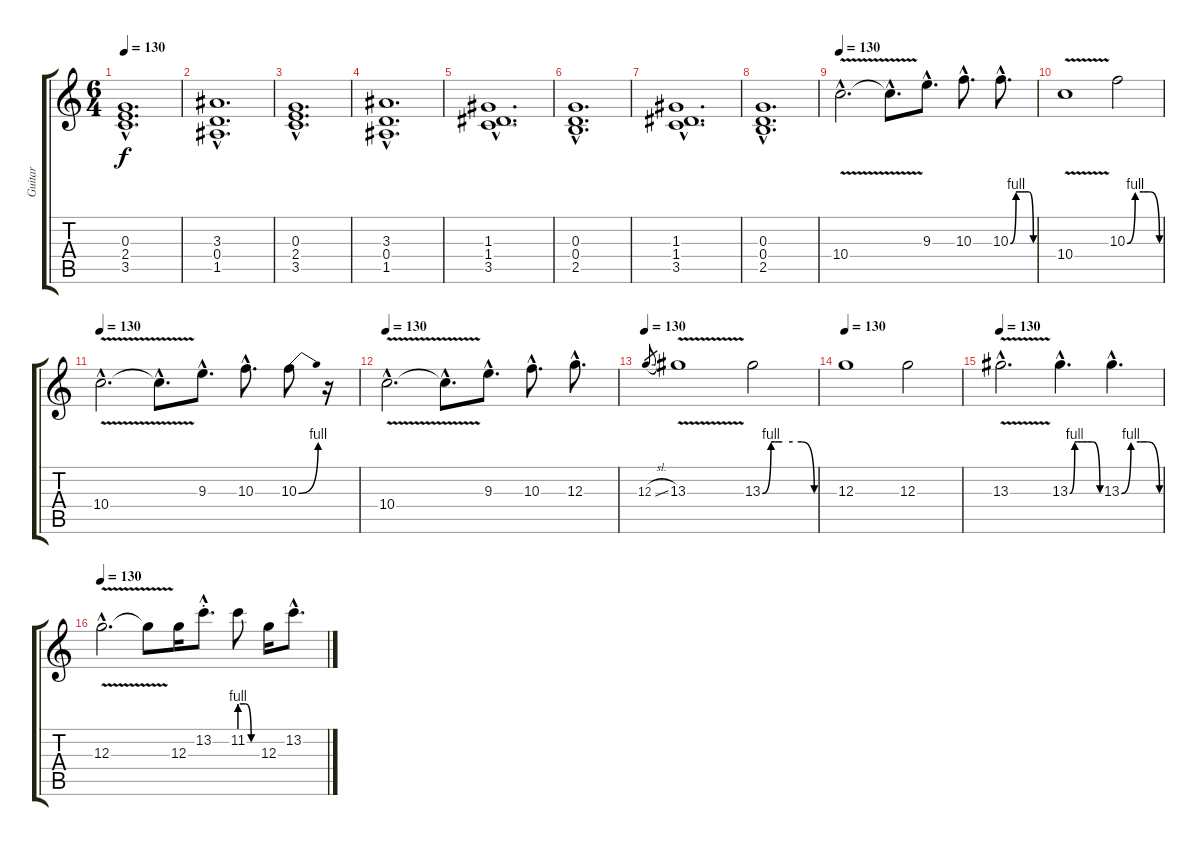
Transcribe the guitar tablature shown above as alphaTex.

\track ("Guitar" "Guitar") {instrument overdrivenguitar}
\staff {score tabs}
\tuning (E4 B3 G3 D3 A2 E2) {hide}
\ts (6 4)
\tempo 130
\tempo 140
\tempo 130
\clef g2
\ks c
(0.3{hac} 2.4{hac} 3.5{hac}).1{d dy f volume 10 instrument overdrivenguitar} |
(3.3{hac} 0.4{hac} 1.5{hac}).1{d} |
(0.3{hac} 2.4{hac} 3.5{hac}).1{d} |
(3.3{hac} 0.4{hac} 1.5{hac}).1{d} |
(1.3{hac} 1.4{hac} 3.5{hac}).1{d} |
(0.3{hac} 0.4{hac} 2.5{hac}).1{d} |
(1.3{hac} 1.4{hac} 3.5{hac}).1{d} |
(0.3{hac} 0.4{hac} 2.5{hac}).1{d} |
\tempo 130
10.4{v hac}.2{d volume 13} 10.4{hac t}.8{d} 9.3{hac}.8{d} 10.3{hac}.8{d} 10.3{be (custom 0 0 15 4 30 4 38 4 48 4 60 0) hac}.8{d} |
10.4{v}.1 10.3{be (custom 0 0 15 4 30 4 42 4 60 0)}.2 |
\tempo 130
10.4{v hac}.2{d} 10.4{hac t}.8{d} 9.3{hac}.8{d} 10.3{hac}.8{d} 10.3{be (bend 0 0 60 4)}.8 r.16 |
\tempo 130
10.4{v hac}.2{d} 10.4{hac t}.8{d} 9.3{hac}.8{d} 10.3{hac}.8{d} 12.3{hac}.8{d} |
\tempo 130
12.3{sl}.8{gr} 13.3{v}.1 13.3{be (custom 0 0 10 4 15 4 23 4 35 4 45 4 60 0)}.2 |
\tempo 130
12.3.1 12.3.2 |
\tempo 130
13.3{v hac}.2{d} 13.3{be (custom 0 0 10 4 15 4 23 4 35 4 45 4 60 0) hac}.4{d} 13.3{be (custom 0 0 15 4 30 4 41 4 60 0) hac}.4{d} |
\tempo 130
12.3{v hac}.2{d} 12.3{t}.8 12.3.16 13.2{hac st}.8{d} 11.2{be (custom 0 4 20 4 40 0 60 0)}.8 12.3.16 13.2{hac}.8{d}
